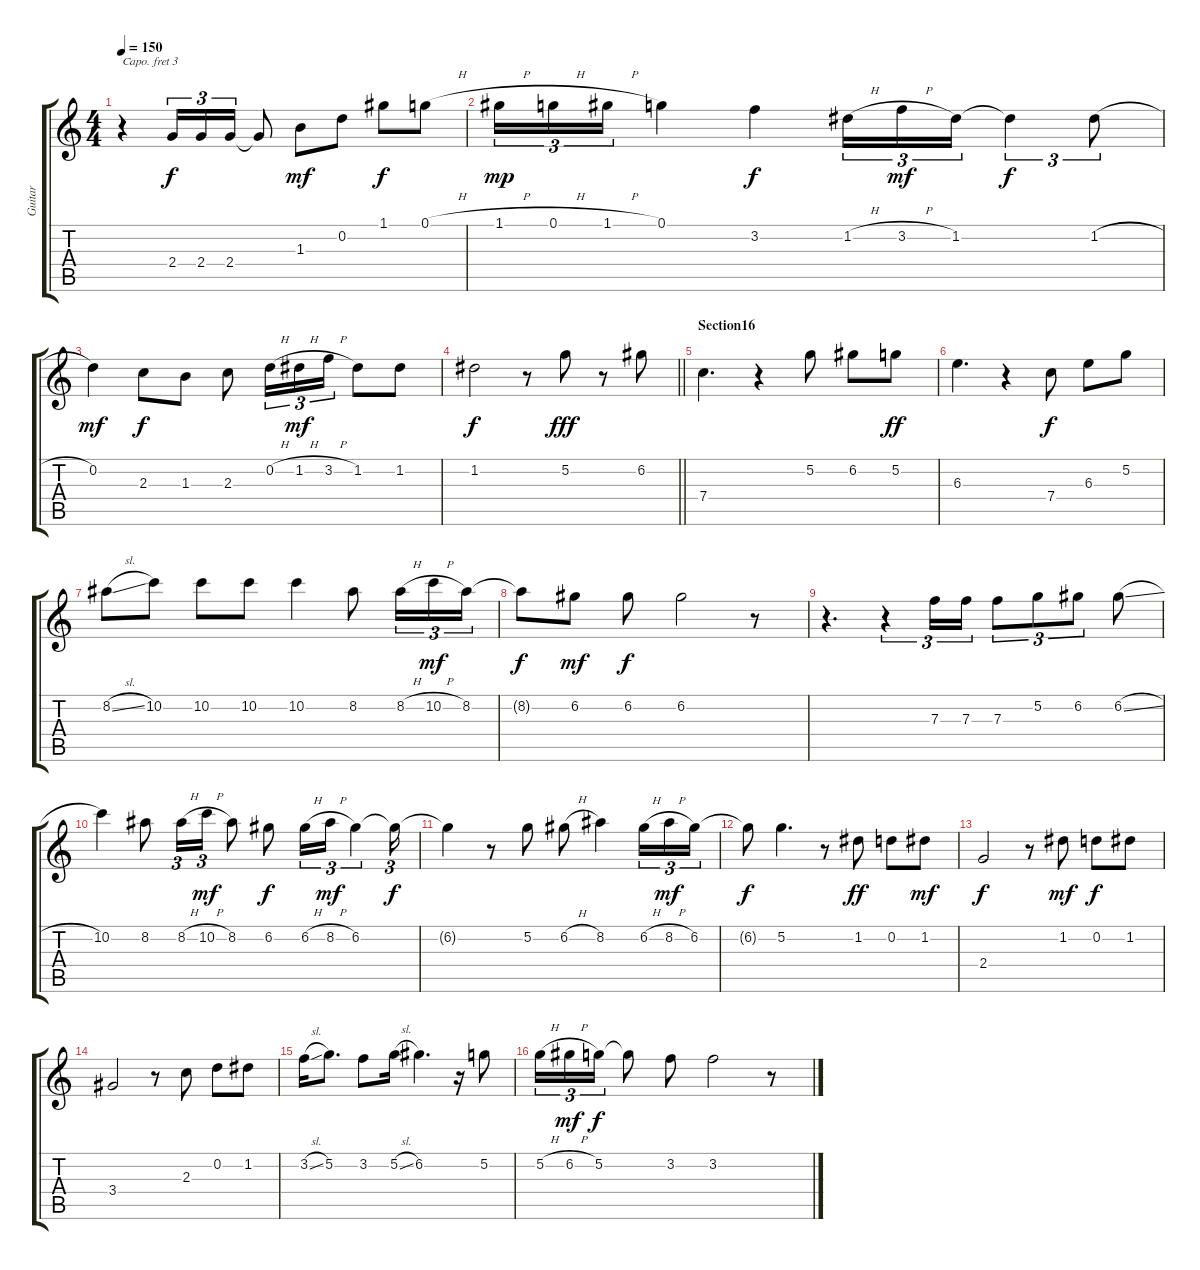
\track ("Guitar" "Guitar") {instrument acousticguitarnylon}
\staff {score tabs}
\capo 3
\tuning (E4 B3 G3 D3 A2 E2) {hide}
\ts (4 4)
\tempo 150
\clef g2
\ks c
r.4{dy f} 2.4.16{tu (3 2)} 2.4.16{tu (3 2)} 2.4.16{tu (3 2)} 2.4{t}.8 1.3.8{dy mf} 0.2.8 1.1.8{dy f} 0.1{h}.8 |
1.1{h}.16{tu (3 2) dy mp} 0.1{h}.16{tu (3 2)} 1.1{h}.16{tu (3 2)} 0.1.4 3.2.4{dy f} 1.2{h}.16{tu (3 2)} 3.2{h}.16{tu (3 2) dy mf} 1.2.16{tu (3 2)} 1.2{t}.4{tu (3 2) dy f} 1.2{h}.8{tu (3 2)} |
0.2.4{dy mf} 2.3.8{dy f} 1.3.8 2.3.8 0.2{h}.16{tu (3 2)} 1.2{h}.16{tu (3 2) dy mf} 3.2{h}.16{tu (3 2)} 1.2.8 1.2.8 |
\barLineRight lightlight
1.2.2{dy f} r.8 5.2.8{dy fff} r.8 6.2.8 |
\section ("" "Section16")
7.4.4{d} r.4 5.2.8 6.2.8 5.2.8{dy ff} |
6.3.4{d} r.4 7.4.8{dy f} 6.3.8 5.2.8 |
8.2{sl}.8 10.2.8 10.2.8 10.2.8 10.2.4 8.2.8 8.2{h}.16{tu (3 2)} 10.2{h}.16{tu (3 2) dy mf} 8.2.16{tu (3 2)} |
8.2{t}.8{dy f} 6.2.8{dy mf} 6.2.8{dy f} 6.2.2 r.8 |
r.4{d} r.4{tu (3 2)} 7.3.16{tu (3 2)} 7.3.16{tu (3 2)} 7.3.8{tu (3 2)} 5.2.8{tu (3 2)} 6.2.8{tu (3 2)} 6.2{sl}.8 |
10.2.4 8.2.8 8.2{h}.16{tu (3 2)} 10.2{h}.16{tu (3 2) dy mf} 8.2.8 6.2.8{dy f} 6.2{h}.16{tu (3 2)} 8.2{h}.16{tu (3 2) dy mf} 6.2.4{tu (3 2)} 6.2{t}.16{tu (3 2) dy f} |
6.2{t}.4 r.8 5.2.8 6.2{h}.8 8.2.4 6.2{h}.16{tu (3 2)} 8.2{h}.16{tu (3 2) dy mf} 6.2.16{tu (3 2)} |
6.2{t}.8{dy f} 5.2.4{d} r.8 1.2.8{dy ff} 0.2.8 1.2.8{dy mf} |
2.4.2{dy f} r.8 1.2.8{dy mf} 0.2.8{dy f} 1.2.8 |
3.4.2 r.8 2.3.8 0.2.8 1.2.8 |
3.2{sl}.16 5.2.8{d} 3.2.8 5.2{sl}.16 6.2.4{d} r.16 5.2.8 |
5.2{h}.16{tu (3 2)} 6.2{h}.16{tu (3 2) dy mf} 5.2.16{tu (3 2) dy f} 5.2{t}.8 3.2.8 3.2.2 r.8
